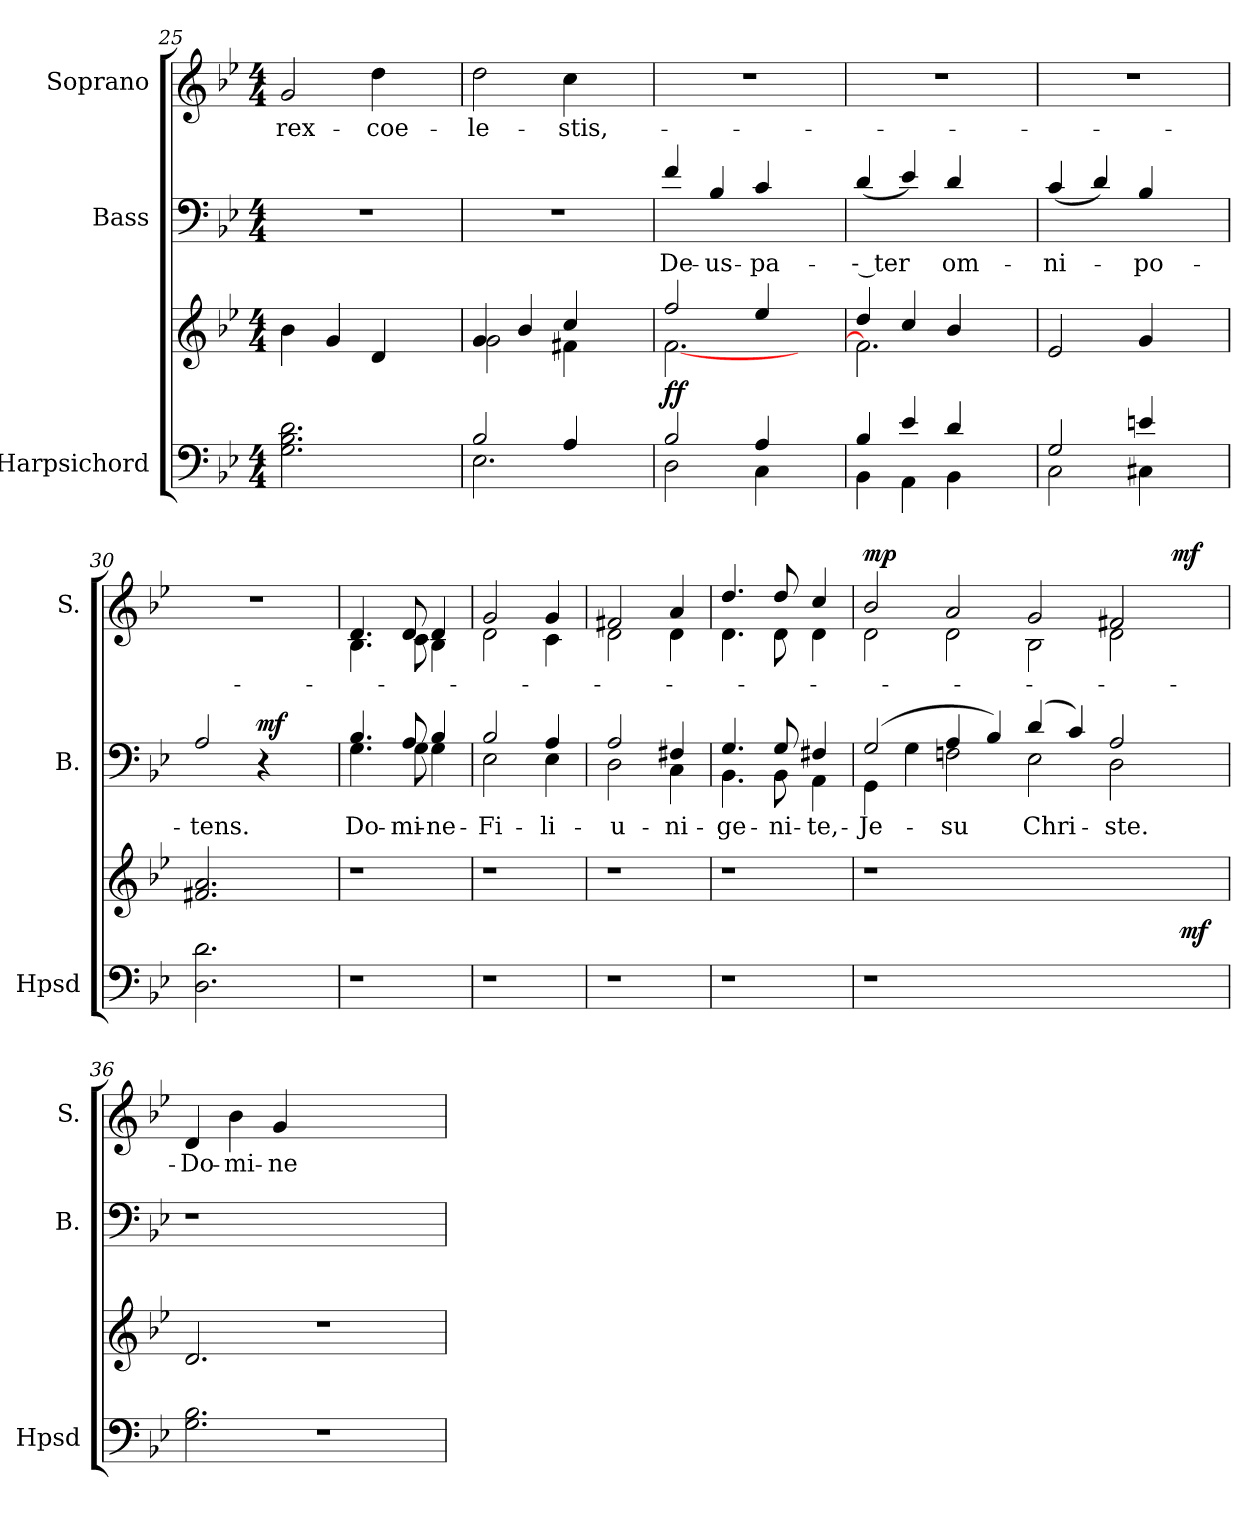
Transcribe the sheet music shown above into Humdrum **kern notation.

**kern	**kern	**dynam	**kern	**text	**dynam	**kern	**text	**dynam
*part3	*part3	*part3	*part2	*part2	*part2	*part1	*part1	*part1
*staff4	*staff3	*staff3/4	*staff2	*staff2	*staff2	*staff1	*staff1	*staff1
*I"Harpsichord	*	*	*I"Bass	*	*	*I"Soprano	*	*
*I'Hpsd	*	*	*I'B.	*	*	*I'S.	*	*
*clefF4	*clefG2	*	*clefF4	*	*	*clefG2	*	*
*k[b-e-]	*k[b-e-]	*	*k[b-e-]	*	*	*k[b-e-]	*	*
*B-:	*B-:	*	*B-:	*	*	*B-:	*	*
*M4/4	*M4/4	*	*M4/4	*	*	*M4/4	*	*
=25	=25	=25	=25	=25	=25	=25	=25	=25
!	!	!	!LO:N:vis=1	!	!	!	!	!
!	!	!	!	!	!	!	!LO:LY:b:color=#000000	!
2.Gi\ 2.B-i 2.di	4b-i\	.	1r	.	.	2gi/	-rex-	.
.	4gi/	.	.	.	.	.	.	.
!	!	!	!	!	!	!	!LO:LY:b:color=#000000	!
.	4di/	.	.	.	.	4ddi\	-coe-	.
4ryy	4ryy	.	.	.	.	4ryy	.	.
=26	=26	=26	=26	=26	=26	=26	=26	=26
*^	*^	*	*	*	*	*	*	*
!	!	!	!	!	!LO:N:vis=1	!	!	!	!	!
!	!	!	!	!	!	!	!	!	!LO:LY:b:color=#000000	!
2B-i/	2.E-i\	4gi/	2gi\	.	1r	.	.	2ddi\	-le-	.
.	.	4b-i/	.	.	.	.	.	.	.	.
!	!	!	!	!	!	!	!	!	!LO:LY:b:color=#000000	!
4Ai/	.	4cci/	4f#Xi\	.	.	.	.	4cci\	-stis,-	.
4ryy	4ryy	4ryy	4ryy	.	.	.	.	4ryy	.	.
=27	=27	=27	=27	=27	=27	=27	=27	=27	=27	=27
!	!	!	!	!	!	!LO:LY:b:color=#000000	!	!LO:N:vis=1	!	!
2B-i/	2Di\	2ffi/	[2.fi\	f f	4fi/	-De-	.	1r	.	.
!	!	!	!	!	!	!LO:LY:b:color=#000000	!	!	!	!
.	.	.	.	.	4B-i/	-us-	.	.	.	.
!	!	!	!	!	!	!LO:LY:b:color=#000000	!	!	!	!
4Ai/	4Ci\	4ee-i/	.	.	4ci/	-pa-	.	.	.	.
4ryy	4ryy	4ryy	4ryy	.	4ryy	.	.	.	.	.
!!LO:LB:g=z
=28	=28	=28	=28	=28	=28	=28	=28	=28	=28	=28
!	!	!	!	!	!	!LO:LY:b:color=#000000	!	!LO:N:vis=1	!	!
4B-i/	4BB-i\	4ddi/	2.fi\]	.	(4di/	-- ter	.	1r	.	.
4e-i/	4AAi\	4cci/	.	.	4e-i/)	.	.	.	.	.
!	!	!	!	!	!	!LO:LY:b:color=#000000	!	!	!	!
4di/	4BB-i\	4b-i/	.	.	4di/	om-	.	.	.	.
4ryy	4ryy	4ryy	4ryy	.	4ryy	.	.	.	.	.
*	*	*v	*v	*	*	*	*	*	*	*
=29	=29	=29	=29	=29	=29	=29	=29	=29	=29
*	*	*^	*	*	*	*	*	*	*
!	!	!	!	!	!	!LO:LY:b:color=#000000	!	!LO:N:vis=1	!	!
*	*	*v	*v	*	*	*	*	*	*	*
2Gi/	2Ci\	2e-i/	.	(4ci/	-ni-	.	1r	.	.
.	.	.	.	4di/)	.	.	.	.	.
!	!	!	!	!	!LO:LY:b:color=#000000	!	!	!	!
4eni/	4C#Xi\	4gi/	.	4B-i/	-po-	.	.	.	.
4ryy	4ryy	4ryy	.	4ryy	.	.	.	.	.
*v	*v	*	*	*	*	*	*	*	*
=30	=30	=30	=30	=30	=30	=30	=30	=30
*^	*	*	*	*	*	*	*	*
!	!	!	!	!	!LO:LY:b:color=#000000	!	!LO:N:vis=1	!	!
*v	*v	*	*	*	*	*	*	*	*
2.Di\ 2.di	2.f#Xi/ 2.ai	.	2Ai/	-tens.	.	1r	.	.
.	.	.	4r	.	mf	.	.	.
4ryy	4ryy	.	4ryy	.	.	.	.	.
=31	=31	=31	=31	=31	=31	=31	=31	=31
!LO:N:vis=1	!LO:N:vis=1	!	!	!	!	!	!	!
!	!	!	!	!LO:LY:a:color=#000000	!	!	!	!
*	*	*	*^	*	*	*^	*	*
2.r	2.r	.	4.B-i/	4.Gi\	Do-	.	4.di/	4.B-i\	.	.
!	!	!	!	!	!LO:LY:a:color=#000000	!	!	!	!	!
.	.	.	8Ai/	8Gi\	-mi-	.	8di/	8ci\	.	.
!	!	!	!	!	!LO:LY:a:color=#000000	!	!	!	!	!
.	.	.	4B-i/	4Gi\	-ne-	.	4di/	4B-i\	.	.
=32	=32	=32	=32	=32	=32	=32	=32	=32	=32	=32
!LO:N:vis=1	!LO:N:vis=1	!	!	!	!	!	!	!	!	!
!	!	!	!	!	!LO:LY:a:color=#000000	!	!	!	!	!
2.r	2.r	.	2B-i/	2E-i\	-Fi-	.	2gi/	2di\	.	.
!	!	!	!	!	!LO:LY:a:color=#000000	!	!	!	!	!
.	.	.	4Ai/	4E-i\	-li-	.	4gi/	4ci\	.	.
=33	=33	=33	=33	=33	=33	=33	=33	=33	=33	=33
!LO:N:vis=1	!LO:N:vis=1	!	!	!	!	!	!	!	!	!
!	!	!	!	!	!LO:LY:a:color=#000000	!	!	!	!	!
2.r	2.r	.	2Ai/	2Di\	-u-	.	2f#Xi/	2di\	.	.
!	!	!	!	!	!LO:LY:a:color=#000000	!	!	!	!	!
.	.	.	4F#Xi/	4Ci\	-ni-	.	4ai/	4di\	.	.
=34	=34	=34	=34	=34	=34	=34	=34	=34	=34	=34
!LO:N:vis=1	!LO:N:vis=1	!	!	!	!	!	!	!	!	!
!	!	!	!	!	!LO:LY:a:color=#000000	!	!	!	!	!
2.r	2.r	.	4.Gi/	4.BB-i\	-ge-	.	4.ddi/	4.di\	.	.
!	!	!	!	!	!LO:LY:a:color=#000000	!	!	!	!	!
.	.	.	8Gi/	8BB-i\	-ni-	.	8ddi/	8di\	.	.
!	!	!	!	!	!LO:LY:a:color=#000000	!	!	!	!	!
.	.	.	4F#Xi/	4AAi\	-te,-	.	4cci/	4di\	.	.
*	*	*	*	*	*	*	*v	*v	*	*
!!LO:LB:g=z
=35	=35	=35	=35	=35	=35	=35	=35	=35	=35
*	*	*	*	*	*	*	*^	*	*
!	!	!	!	!	!LO:LY:a:color=#000000	!	!	!	!	!
*	*	*	*	*	*	*	*	*^	*	*
1r	1r	.	(2Gi/	4GGi\	-Je-	.	2b-i/	2di\	1ryy	.	mp
.	.	.	.	4Gi\	.	.	.	.	.	.	.
!	!	!	!	!	!LO:LY:a:color=#000000	!	!	!	!	!	!
.	.	.	4Ai/	2Fni\	-su	.	2ai/	2di\	.	.	.
.	.	.	4B-i/)	.	.	.	.	.	.	.	.
!	!	!	!	!	!LO:LY:a:color=#000000	!	!	!	!	!	!
1ryy	2.ryy	.	(4di/	2E-i\	Chri-	.	2gi/	2B-i\	2ryy	.	.
.	.	.	4ci/)	.	.	.	.	.	.	.	.
!	!	!	!	!	!LO:LY:a:color=#000000	!	!	!	!	!	!
.	.	.	2Ai/	2Di\	-ste.-	.	2f#Xi/	2di\	8ryy	.	.
.	.	.	.	.	.	.	.	.	16ryy	.	.
.	.	.	.	.	.	.	.	.	32ryy	.	.
.	.	.	.	.	.	.	.	.	128..ryy	.	.
.	.	.	.	.	.	.	.	.	4ryy	.	mf
.	4ryy	mf	.	.	.	.	.	.	.	.	.
.	.	.	.	.	.	.	.	.	64ryy	.	.
.	.	.	.	.	.	.	.	.	512ryy	.	.
=36	=36	=36	=36	=36	=36	=36	=36	=36	=36	=36	=36
!	!	!	!LO:N:vis=1	!	!	!	!	!	!	!	!
*	*	*	*v	*v	*	*	*	*	*	*	*
*	*	*	*	*	*	*v	*v	*v	*	*
*	*	*	*^	*	*	*^	*	*
*	*	*	*	*	*	*	*	*^	*	*
!	!	!	!	!	!	!	!	!	!	!LO:LY:b:color=#000000	!
*	*	*	*v	*v	*	*	*	*	*	*	*
*	*	*	*	*	*	*v	*v	*v	*	*
2.Gi\ 2.B-i	2.di/	.	1r	.	.	4di/	-Do-	.
!	!	!	!	!	!	!	!LO:LY:b:color=#000000	!
.	.	.	.	.	.	4b-i\	-mi-	.
!	!	!	!	!	!	!	!LO:LY:b:color=#000000	!
.	.	.	.	.	.	4gi/	-ne-	.
1r	1r	.	.	.	.	1ryy	.	.
.	.	.	2.ryy	.	.	.	.	.
=	=	=	=	=	=	=	=	=
*-	*-	*-	*-	*-	*-	*-	*-	*-
